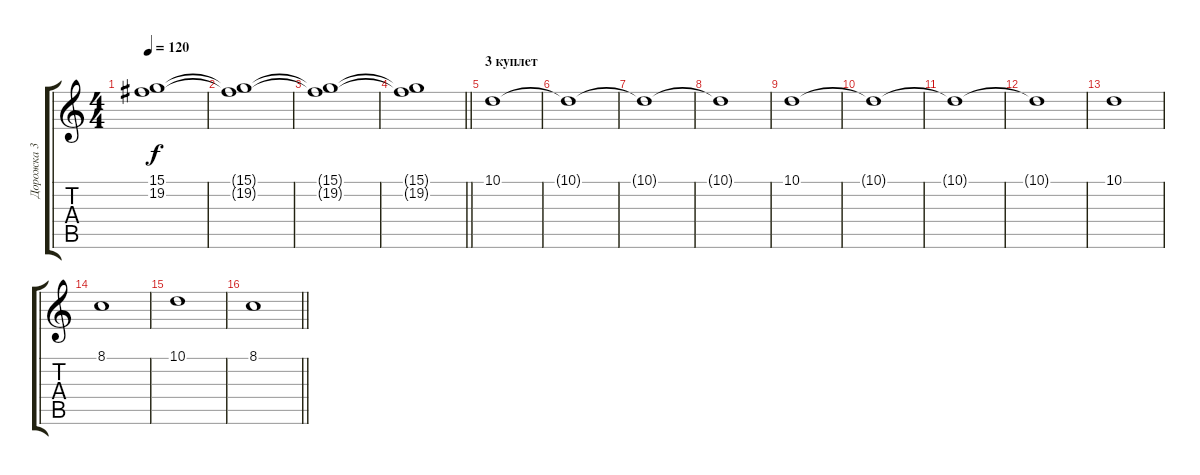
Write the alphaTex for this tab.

\track ("Дорожка 3" "Дорожка 3") {instrument stringensemble1}
\staff {score tabs}
\tuning (E4 B3 G3 D3 A2 E2) {hide}
\ts (4 4)
\tempo 120
\clef g2
\ks c
(15.1 19.2).1{dy f} |
(15.1{t} 19.2{t}).1 |
(15.1{t} 19.2{t}).1 |
\barLineRight lightlight
(15.1{t} 19.2{t}).1 |
\section ("" "3 куплет")
10.1.1 |
10.1{t}.1 |
10.1{t}.1 |
10.1{t}.1 |
10.1.1 |
10.1{t}.1 |
10.1{t}.1 |
10.1{t}.1 |
10.1.1 |
8.1.1 |
10.1.1 |
\barLineRight lightlight
8.1.1
